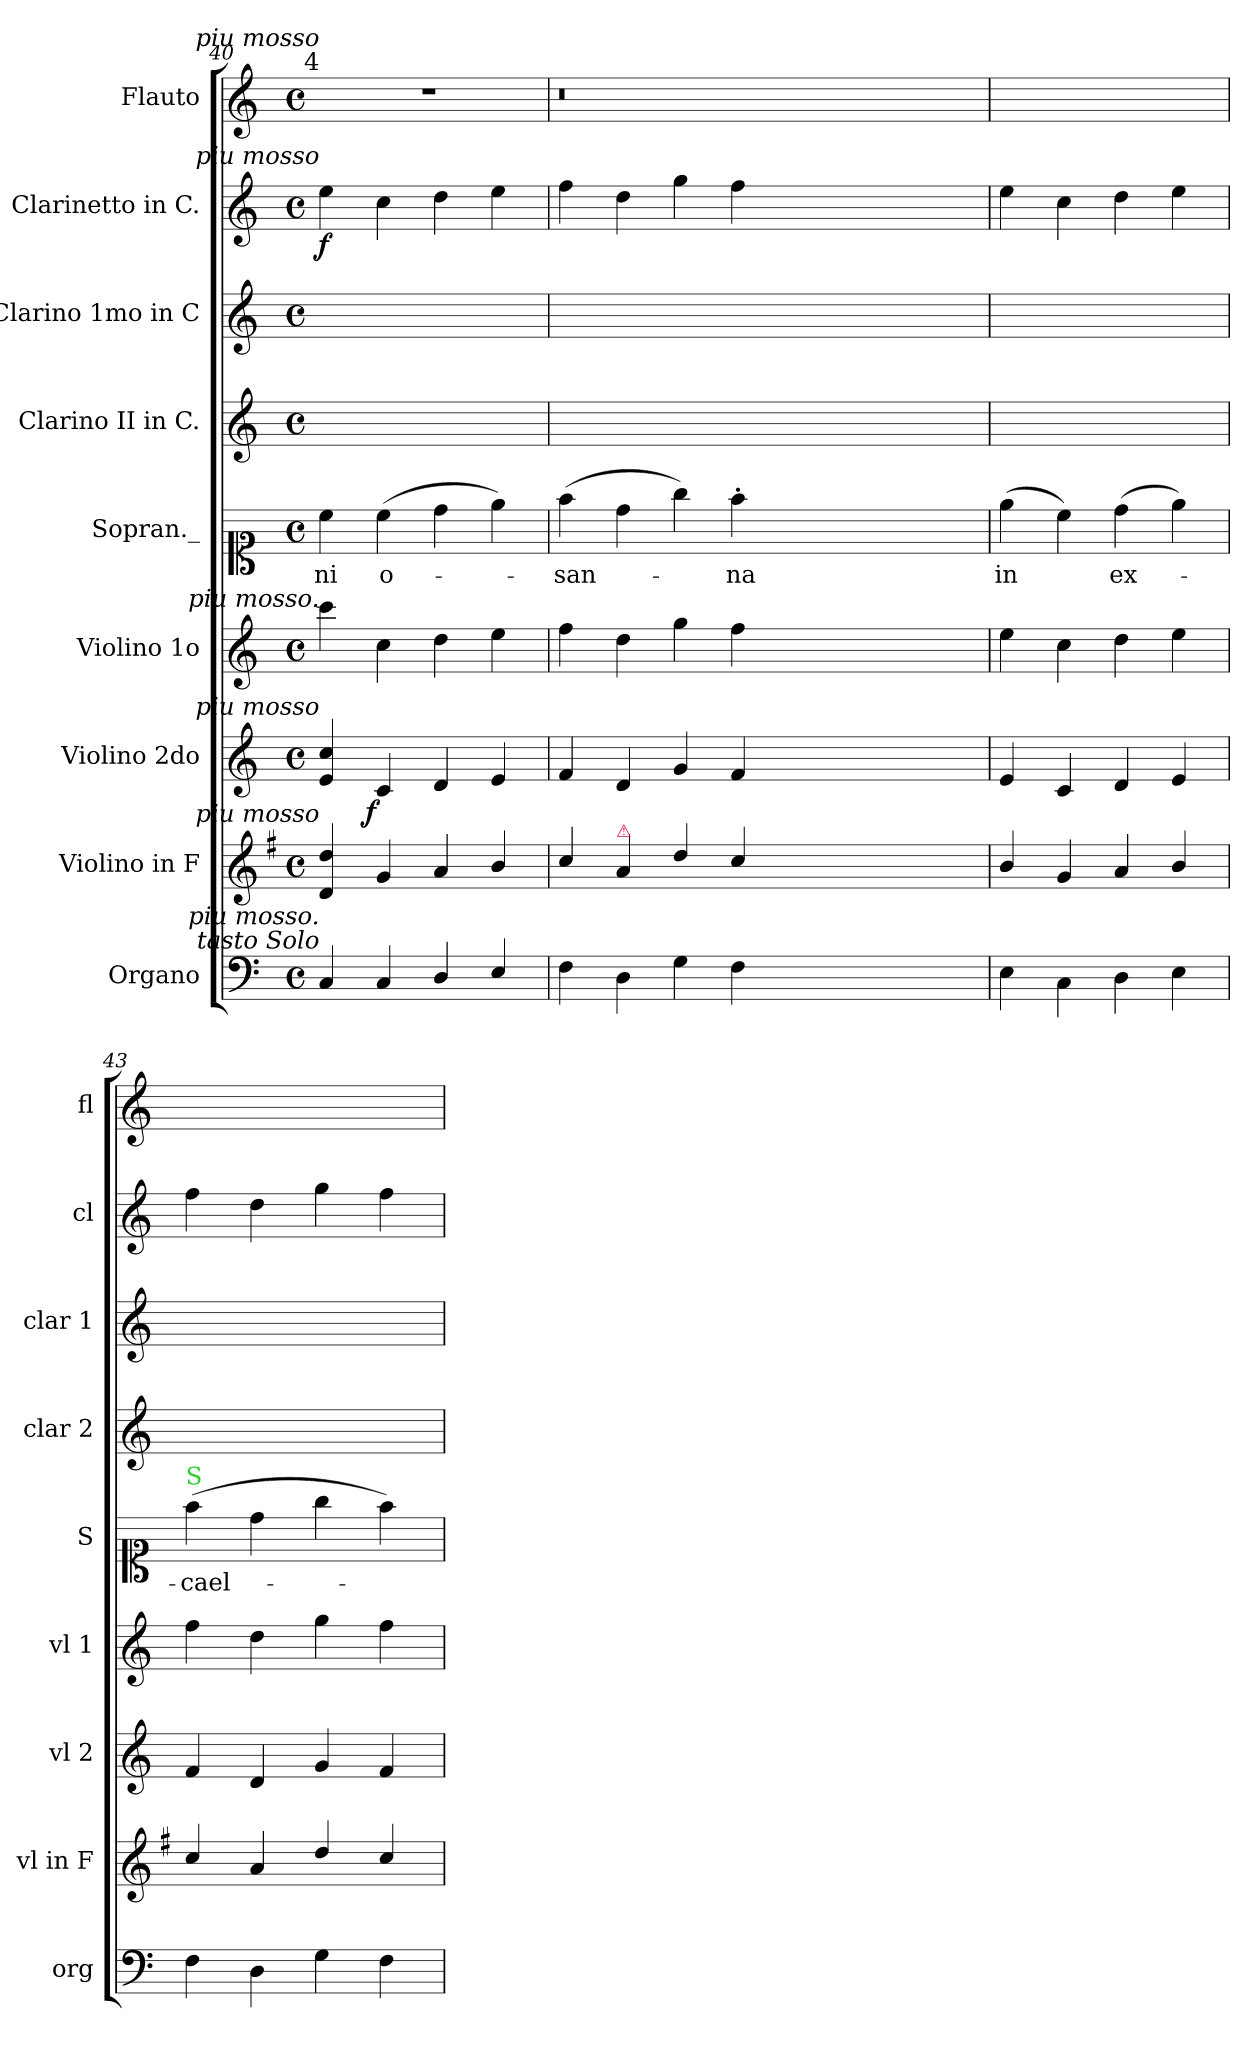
**kern	**kern	**kern	**dynam	**kern	**kern	**text	**kern	**kern	**kern	**dynam	**kern
*part9	*part8	*part7	*part7	*part6	*part5	*part5	*part4	*part3	*part2	*part2	*part1
*staff9	*staff8	*staff7	*staff7	*staff6	*staff5	*staff5	*staff4	*staff3	*staff2	*staff2	*staff1
*I"Organo	*I"Violino in F	*I"Violino 2do	*	*I"Violino 1o	*I"Sopran._	*	*I"Clarino II in C.	*I"Clarino 1mo in C	*I"Clarinetto in C.	*	*I"Flauto
*I'org	*I'vl in F	*I'vl 2	*	*I'vl 1	*I'S	*	*I'clar 2	*I'clar 1	*I'cl	*	*I'fl
*clefF4	*clefG2	*clefG2	*	*clefG2	*clefC1	*	*clefG2	*clefG2	*clefG2	*	*clefG2
*	*ITrd4c7	*	*	*	*	*	*	*	*	*	*
*k[]	*k[]	*k[]	*	*k[]	*k[]	*	*k[]	*k[]	*k[]	*	*k[]
*C:	*C:	*C:	*	*C:	*C:	*	*C:	*C:	*C:	*	*C:
*M4/4	*M4/4	*M4/4	*	*M4/4	*M4/4	*	*M4/4	*M4/4	*M4/4	*	*M4/4
*met(c)	*met(c)	*met(c)	*	*met(c)	*met(c)	*	*met(c)	*met(c)	*met(c)	*	*met(c)
=40	=40	=40	=40	=40	=40	=40	=40	=40	=40	=40	=40
!	!	!	!	!	!	!	!	!	!	!	!LO:TX:a:rj:t=4
!	!	!	!	!	!	!	!	!	!	!	!LO:TX:a:i:rj:t=piu mosso
!	!	!	!	!	!	!	!	!	!LO:TX:a:i:rj:t=piu mosso	!	!
!	!	!	!	!LO:TX:a:i:rj:t=piu mosso.	!	!	!	!	!	!	!
!	!	!LO:TX:a:i:rj:t=piu mosso	!	!	!	!	!	!	!	!	!
!	!LO:TX:a:i:rj:t=piu mosso	!	!	!	!	!	!	!	!	!	!
!LO:TX:a:i:rj:t=tasto Solo	!	!	!	!	!	!	!	!	!	!	!
!LO:TX:a:i:rj:t=piu mosso.	!	!	!	!	!	!	!	!	!	!	!
4C/	4G/ 4g/	4e/ 4cc/	.	4ccc\	4cc\	-ni	1ryy	1ryy	4ee\	f	1r
!	!	!	!LO:DY:b:rj	!	!	!	!	!	!	!	!
4C/	4c/	4c/	f	4cc\	(4cc\	o-	.	.	4cc\	.	.
4D/	4d/	4d/	.	4dd\	4dd\	.	.	.	4dd\	.	.
4E/	4e/	4e/	.	4ee\	4ee\)	.	.	.	4ee\	.	.
=41	=41	=41	=41	=41	=41	=41	=41	=41	=41	=41	=41
4F\	4f/	4f/	.	4ff\	(4ff\	-san-	1ryy	1ryy	4ff\	.	0.r
!	!LO:TX:a:color=crimson:t=⚠	!	!	!	!	!	!	!	!	!	!
4D\	4d/	4d/	.	4dd\	4dd\	.	.	.	4dd\	.	.
4G\	4g/	4g/	.	4gg\	4gg\)	.	.	.	4gg\	.	.
4F\	4f/	4f/	.	4ff\	4ff'\	-na	.	.	4ff\	.	.
0ryy	0ryy	0ryy	.	0ryy	0ryy	.	0ryy	0ryy	0ryy	.	.
=42	=42	=42	=42	=42	=42	=42	=42	=42	=42	=42	=42
4E\	4e/	4e/	.	4ee\	(4ee\	in	1ryy	1ryy	4ee\	.	1ryy
4C\	4c/	4c/	.	4cc\	4cc\)	.	.	.	4cc\	.	.
4D\	4d/	4d/	.	4dd\	(4dd\	ex-	.	.	4dd\	.	.
4E\	4e/	4e/	.	4ee\	4ee\)	.	.	.	4ee\	.	.
=43	=43	=43	=43	=43	=43	=43	=43	=43	=43	=43	=43
!	!	!	!	!	!LO:TX:a:color=limegreen:t=S	!	!	!	!	!	!
4F\	4f/	4f/	.	4ff\	(4ff\	-cael-	1ryy	1ryy	4ff\	.	1ryy
4D\	4d/	4d/	.	4dd\	4dd\	.	.	.	4dd\	.	.
4G\	4g/	4g/	.	4gg\	4gg\	.	.	.	4gg\	.	.
4F\	4f/	4f/	.	4ff\	4ff\)	.	.	.	4ff\	.	.
=	=	=	=	=	=	=	=	=	=	=	=
*-	*-	*-	*-	*-	*-	*-	*-	*-	*-	*-	*-
